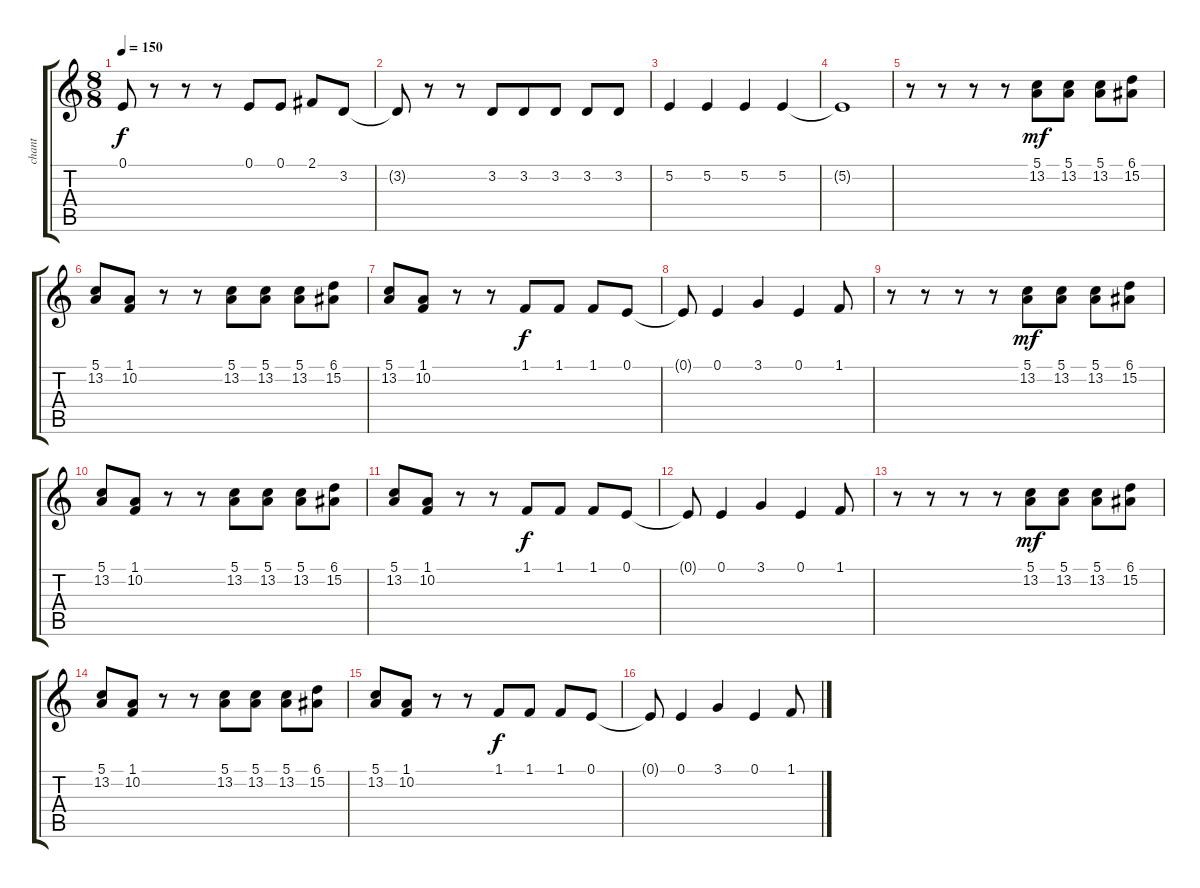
\track ("chant" "chant") {instrument flute}
\staff {score tabs}
\tuning (E4 B3 G3 D3 A2 E2) {hide}
\ts (8 8)
\tempo 150
\clef g2
\ks c
0.1{t}.8{dy f} r.8 r.8 r.8 0.1.8 0.1.8 2.1.8 3.2.8 |
3.2{t}.8 r.8 r.8 3.2.8 3.2.8 3.2.8 3.2.8 3.2.8 |
5.2.4 5.2.4 5.2.4 5.2.4 |
5.2{t}.1 |
r.8 r.8 r.8 r.8 (5.1 13.2).8{dy mf} (5.1 13.2).8 (5.1 13.2).8 (6.1 15.2).8 |
(5.1 13.2).8 (1.1 10.2).8 r.8 r.8 (5.1 13.2).8 (5.1 13.2).8 (5.1 13.2).8 (6.1 15.2).8 |
(5.1 13.2).8 (1.1 10.2).8 r.8 r.8 1.1.8{dy f} 1.1.8 1.1.8 0.1.8 |
0.1{t}.8 0.1.4 3.1.4 0.1.4 1.1.8 |
r.8 r.8 r.8 r.8 (5.1 13.2).8{dy mf} (5.1 13.2).8 (5.1 13.2).8 (6.1 15.2).8 |
(5.1 13.2).8 (1.1 10.2).8 r.8 r.8 (5.1 13.2).8 (5.1 13.2).8 (5.1 13.2).8 (6.1 15.2).8 |
(5.1 13.2).8 (1.1 10.2).8 r.8 r.8 1.1.8{dy f} 1.1.8 1.1.8 0.1.8 |
0.1{t}.8 0.1.4 3.1.4 0.1.4 1.1.8 |
r.8 r.8 r.8 r.8 (5.1 13.2).8{dy mf} (5.1 13.2).8 (5.1 13.2).8 (6.1 15.2).8 |
(5.1 13.2).8 (1.1 10.2).8 r.8 r.8 (5.1 13.2).8 (5.1 13.2).8 (5.1 13.2).8 (6.1 15.2).8 |
(5.1 13.2).8 (1.1 10.2).8 r.8 r.8 1.1.8{dy f} 1.1.8 1.1.8 0.1.8 |
0.1{t}.8 0.1.4 3.1.4 0.1.4 1.1.8
